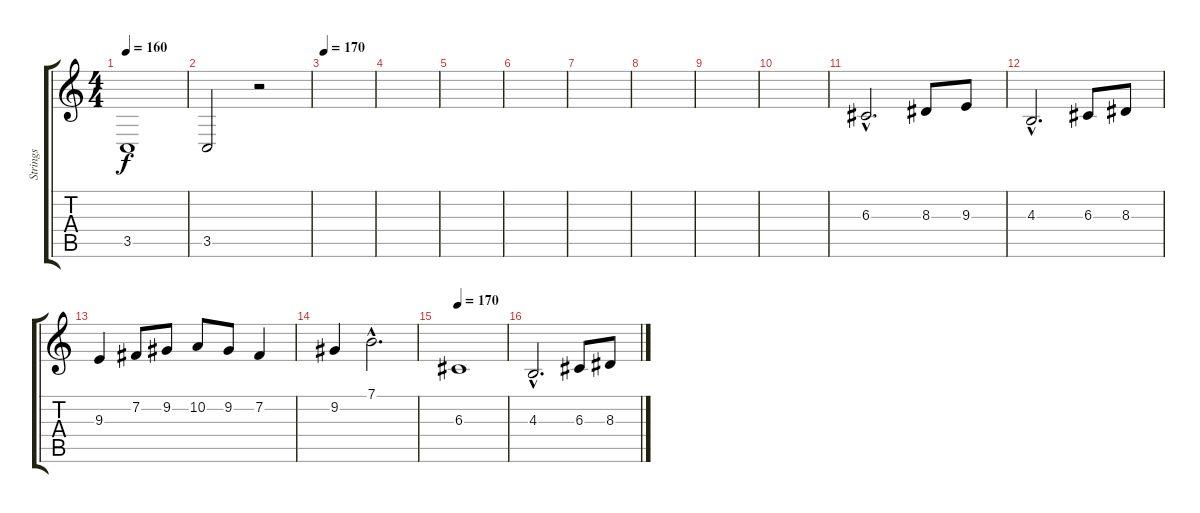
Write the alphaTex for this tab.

\track ("Strings" "Strings") {instrument violin}
\staff {score tabs}
\tuning (E4 B3 G3 D3 A2 E2) {hide}
\ts (4 4)
\tempo 160
\clef g2
\ks c
3.5.1{dy f} |
3.5.2 r.2 |
\tempo 165
\tempo 170
|
|
|
|
|
|
|
|
6.3{hac}.2{d} 8.3.8 9.3.8 |
4.3{hac}.2{d} 6.3.8 8.3.8 |
9.3.4 7.2.8 9.2.8 10.2.8 9.2.8 7.2.4 |
9.2.4 7.1{hac}.2{d} |
\tempo 170
6.3.1 |
4.3{hac}.2{d} 6.3.8 8.3.8
